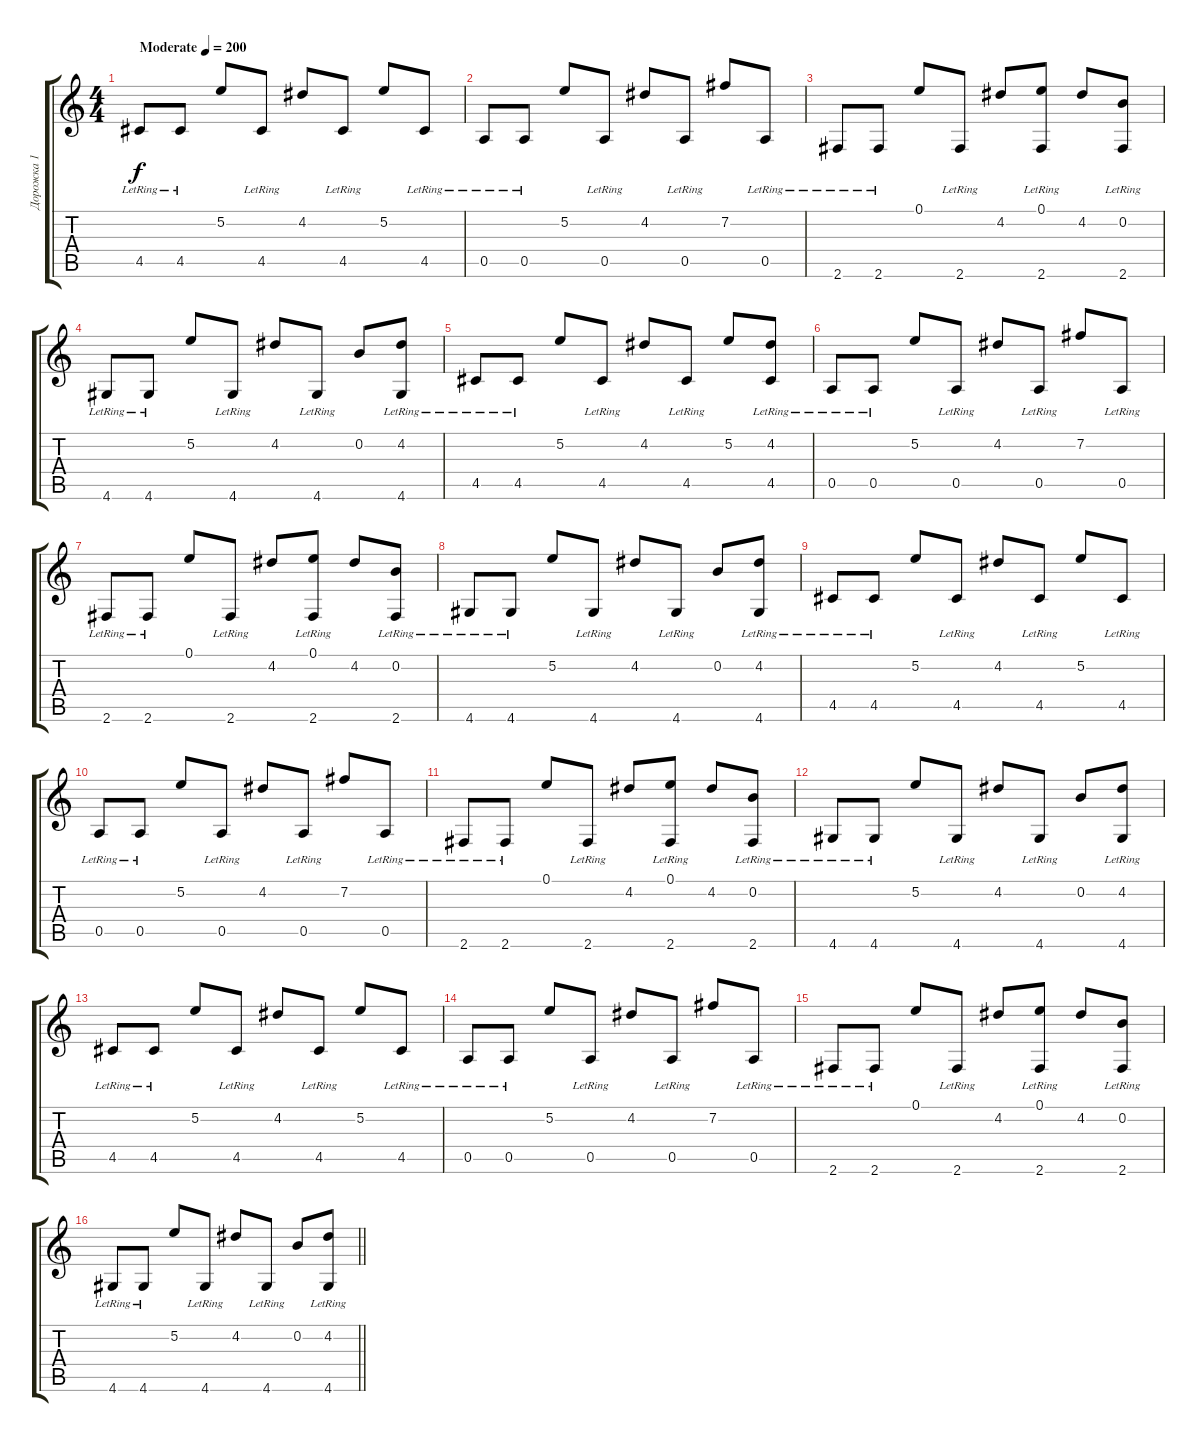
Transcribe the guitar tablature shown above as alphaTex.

\track ("Дорожка 1" "Дорожка 1") {instrument electricguitarmuted}
\staff {score tabs}
\tuning (E4 B3 G3 D3 A2 E2) {hide}
\ts (4 4)
\tempo (200 "Moderate")
\clef g2
\ks c
4.5{lr}.8{dy f instrument electricguitarmuted} 4.5{lr}.8 5.2.8 4.5{lr}.8 4.2.8 4.5{lr}.8 5.2.8 4.5{lr}.8 |
0.5{lr}.8 0.5{lr}.8 5.2.8 0.5{lr}.8 4.2.8 0.5{lr}.8 7.2.8 0.5{lr}.8 |
2.6{lr}.8 2.6{lr}.8 0.1.8 2.6{lr}.8 4.2.8 (0.1 2.6{lr}).8 4.2.8 (0.2 2.6{lr}).8 |
4.6{lr}.8 4.6{lr}.8 5.2.8 4.6{lr}.8 4.2.8 4.6{lr}.8 0.2.8 (4.2 4.6{lr}).8 |
4.5{lr}.8 4.5{lr}.8 5.2.8 4.5{lr}.8 4.2.8 4.5{lr}.8 5.2.8 (4.2 4.5{lr}).8 |
0.5{lr}.8 0.5{lr}.8 5.2.8 0.5{lr}.8 4.2.8 0.5{lr}.8 7.2.8 0.5{lr}.8 |
2.6{lr}.8 2.6{lr}.8 0.1.8 2.6{lr}.8 4.2.8 (0.1 2.6{lr}).8 4.2.8 (0.2 2.6{lr}).8 |
4.6{lr}.8 4.6{lr}.8 5.2.8 4.6{lr}.8 4.2.8 4.6{lr}.8 0.2.8 (4.2 4.6{lr}).8 |
4.5{lr}.8{volume 10} 4.5{lr}.8 5.2.8 4.5{lr}.8 4.2.8 4.5{lr}.8 5.2.8 4.5{lr}.8 |
0.5{lr}.8 0.5{lr}.8 5.2.8 0.5{lr}.8 4.2.8 0.5{lr}.8 7.2.8 0.5{lr}.8 |
2.6{lr}.8 2.6{lr}.8 0.1.8 2.6{lr}.8 4.2.8 (0.1 2.6{lr}).8 4.2.8 (0.2 2.6{lr}).8 |
4.6{lr}.8 4.6{lr}.8 5.2.8 4.6{lr}.8 4.2.8 4.6{lr}.8 0.2.8 (4.2 4.6{lr}).8 |
4.5{lr}.8{volume 10} 4.5{lr}.8 5.2.8 4.5{lr}.8 4.2.8 4.5{lr}.8 5.2.8 4.5{lr}.8 |
0.5{lr}.8 0.5{lr}.8 5.2.8 0.5{lr}.8 4.2.8 0.5{lr}.8 7.2.8 0.5{lr}.8 |
2.6{lr}.8 2.6{lr}.8 0.1.8 2.6{lr}.8 4.2.8 (0.1 2.6{lr}).8 4.2.8 (0.2 2.6{lr}).8 |
\barLineRight lightlight
4.6{lr}.8 4.6{lr}.8 5.2.8 4.6{lr}.8 4.2.8 4.6{lr}.8 0.2.8 (4.2 4.6{lr}).8
